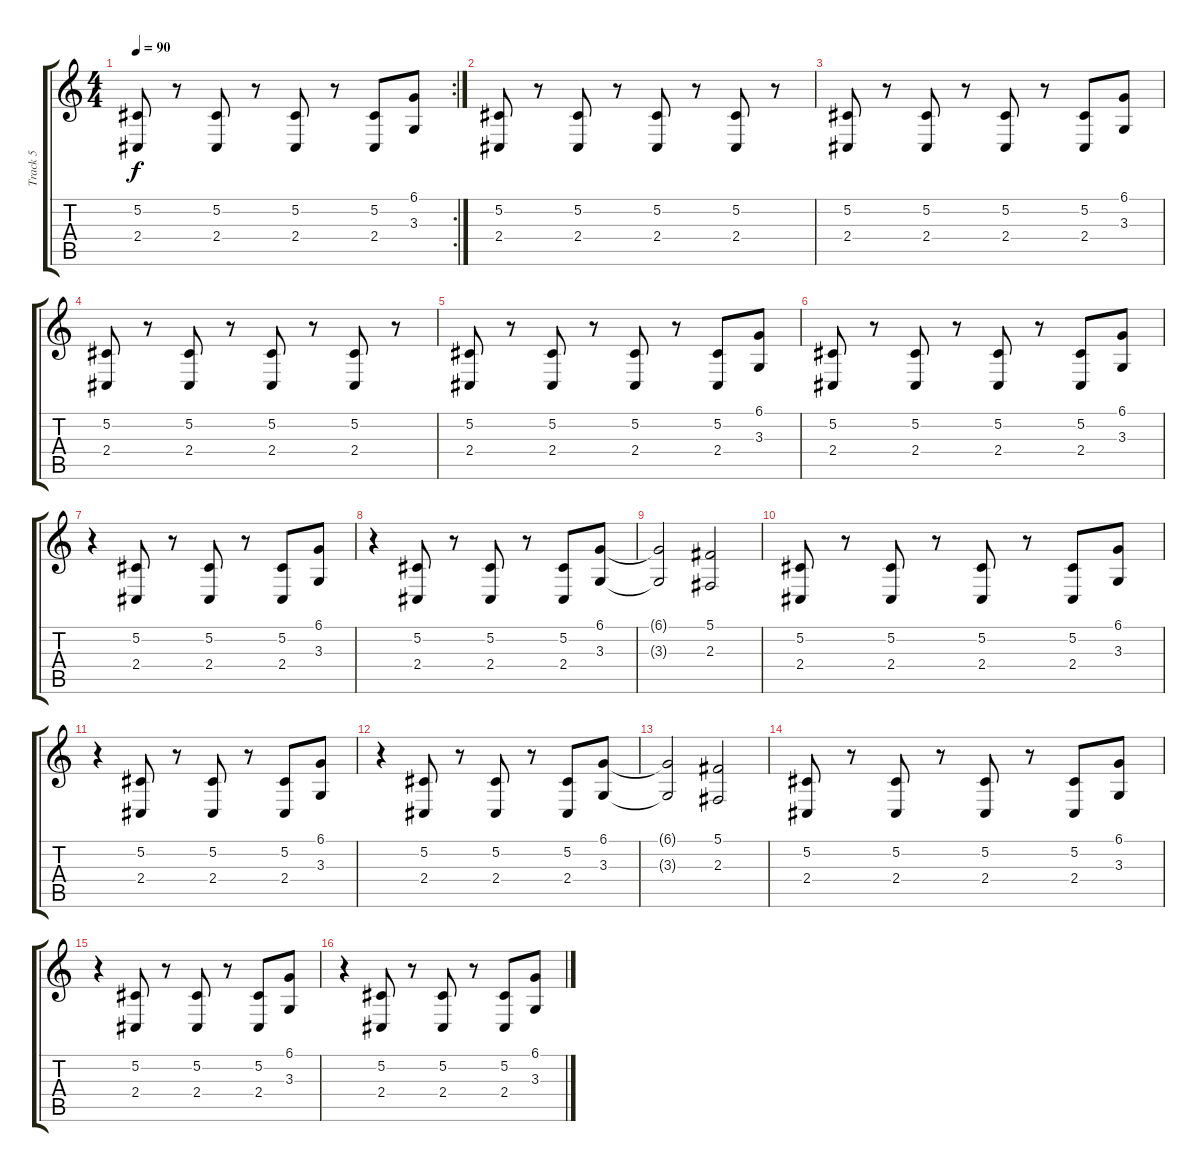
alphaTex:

\track ("Track 5" "Track 5") {instrument stringensemble1}
\staff {score tabs}
\tuning (Db4 Ab3 E3 B2 Gb2 Db2) {hide}
\rc 2
\ts (4 4)
\tempo 90
\clef g2
\ks c
(5.2 2.4).8{dy f} r.8 (5.2 2.4).8 r.8 (5.2 2.4).8 r.8 (5.2 2.4).8 (6.1 3.3).8 |
(5.2 2.4).8 r.8 (5.2 2.4).8 r.8 (5.2 2.4).8 r.8 (5.2 2.4).8 r.8 |
(5.2 2.4).8 r.8 (5.2 2.4).8 r.8 (5.2 2.4).8 r.8 (5.2 2.4).8 (6.1 3.3).8 |
(5.2 2.4).8 r.8 (5.2 2.4).8 r.8 (5.2 2.4).8 r.8 (5.2 2.4).8 r.8 |
(5.2 2.4).8 r.8 (5.2 2.4).8 r.8 (5.2 2.4).8 r.8 (5.2 2.4).8 (6.1 3.3).8 |
(5.2 2.4).8 r.8 (5.2 2.4).8 r.8 (5.2 2.4).8 r.8 (5.2 2.4).8 (6.1 3.3).8 |
r.4 (5.2 2.4).8 r.8 (5.2 2.4).8 r.8 (5.2 2.4).8 (6.1 3.3).8 |
r.4 (5.2 2.4).8 r.8 (5.2 2.4).8 r.8 (5.2 2.4).8 (6.1 3.3).8 |
(6.1{t} 3.3{t}).2 (5.1 2.3).2 |
(5.2 2.4).8 r.8 (5.2 2.4).8 r.8 (5.2 2.4).8 r.8 (5.2 2.4).8 (6.1 3.3).8 |
r.4 (5.2 2.4).8 r.8 (5.2 2.4).8 r.8 (5.2 2.4).8 (6.1 3.3).8 |
r.4 (5.2 2.4).8 r.8 (5.2 2.4).8 r.8 (5.2 2.4).8 (6.1 3.3).8 |
(6.1{t} 3.3{t}).2 (5.1 2.3).2 |
(5.2 2.4).8 r.8 (5.2 2.4).8 r.8 (5.2 2.4).8 r.8 (5.2 2.4).8 (6.1 3.3).8 |
r.4 (5.2 2.4).8 r.8 (5.2 2.4).8 r.8 (5.2 2.4).8 (6.1 3.3).8 |
r.4 (5.2 2.4).8 r.8 (5.2 2.4).8 r.8 (5.2 2.4).8 (6.1 3.3).8
